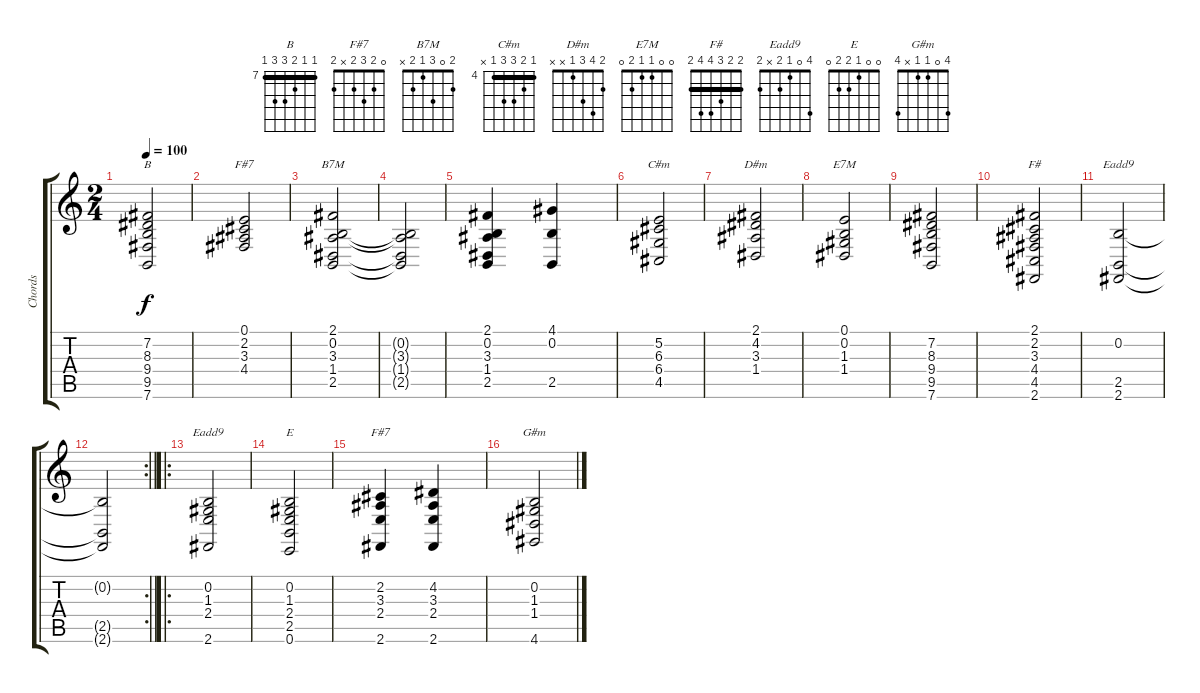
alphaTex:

\track ("Chords" "Chords") {instrument choiraahs}
\staff {score tabs}
\tuning (E4 B3 G3 D3 A2 E2) {hide}
\chord ("B" 7 7 8 9 9 7) {firstfret 7 barre 7}
\chord ("F#7" 0 2 3 4 x x)
\chord ("B7M" 2 0 3 1 2 x)
\chord ("C#m" 4 5 6 6 4 x) {firstfret 4 barre 4}
\chord ("D#m" 2 4 3 1 x x)
\chord ("E7M" 0 0 1 1 2 0)
\chord ("F#" 2 2 3 4 4 2) {barre 2}
\chord ("Eadd9" 4 0 x 2 2 2)
\chord ("Eadd9" 4 0 1 2 x 2)
\chord ("E" 0 0 1 2 2 0)
\chord ("F#7" 0 2 3 2 x 2)
\chord ("G#m" 4 0 1 1 x 4)
\ts (2 4)
\tempo 100
\clef g2
\ks c
(7.2 8.3 9.4 9.5 7.6).2{ch "B" dy f} |
(0.1 2.2 3.3 4.4).2{ch "F#7"} |
(2.1 0.2 3.3 1.4 2.5).2{ch "B7M"} |
(0.2{t} 3.3{t} 1.4{t} 2.5{t}).2 |
(2.1 0.2 3.3 1.4 2.5).4 (4.1 0.2 2.5).4 |
(5.2 6.3 6.4 4.5).2{ch "C#m"} |
(2.1 4.2 3.3 1.4).2{ch "D#m"} |
(0.1 0.2 1.3 1.4).2{ch "E7M"} |
(7.2 8.3 9.4 9.5 7.6).2 |
(2.1 2.2 3.3 4.4 4.5 2.6).2{ch "F#"} |
(0.2 2.5 2.6).2{ch "Eadd9"} |
\rc 2
\barLineRight lightlight
(0.2{t} 2.5{t} 2.6{t}).2 |
\ro
(0.2 1.3 2.4 2.6).2{ch "Eadd9"} |
(0.2 1.3 2.4 2.5 0.6).2{ch "E"} |
(2.2 3.3 2.4 2.6).4{ch "F#7"} (4.2 3.3 2.4 2.6).4 |
(0.2 1.3 1.4 4.6).2{ch "G#m"}
